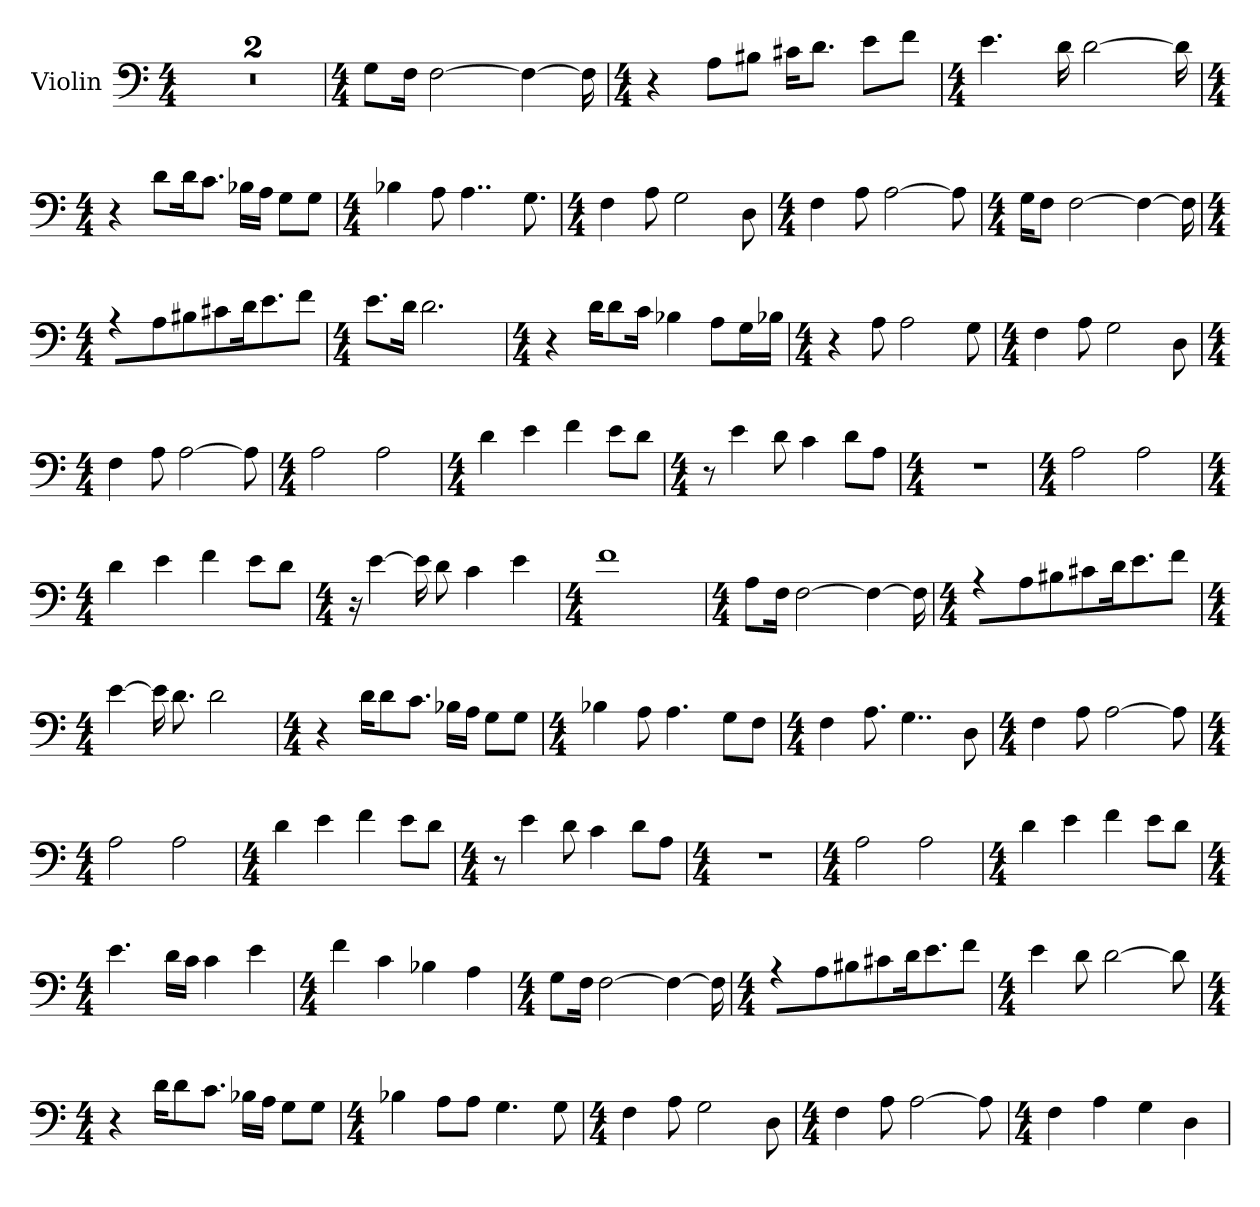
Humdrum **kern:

**kern
*part1
*staff1
*I"Violin
*I'Vln
*M4/4
=
1r
=
*M4/4
1r
=
*M4/4
8GL
16FJk
[2F
4F_
16F]
=
*M4/4
4r
8AL
8B#XJ
16c#XKL
8.dJ
8eL
8fJ
=
*M4/4
4.e
16d
[2d
16d]
=
*M4/4
4r
8dL
16dK
8.cJ
16B-XLL
16AJJ
8GL
8GJ
=
*M4/4
4B-X
8A
4..A
8.G
=
*M4/4
4F
8A
2G
8D
=
*M4/4
4F
8A
[2A
8A]
=
*M4/4
16GKL
8FJ
[2F
4F_
16F]
=
*M4/4
4r
8AL
8B#XJ
8c#XL
16dK
8.eJ
8fJ
=
*M4/4
8.eL
16dJk
2.d
=
*M4/4
4r
16dKL
8d
16cJk
4B-X
8AL
16GL
16B-XJJ
=
*M4/4
4r
8A
2A
8G
=
*M4/4
4F
8A
2G
8D
=
*M4/4
4F
8A
[2A
8A]
=
*M4/4
2A
2A
=
*M4/4
4d
4e
4f
8eL
8dJ
=
*M4/4
8r
4e
8d
4c
8dL
8AJ
=
*M4/4
1r
=
*M4/4
2A
2A
=
*M4/4
4d
4e
4f
8eL
8dJ
=
*M4/4
16r
[4e
16e]
8d
4c
4e
=
*M4/4
1f
=
*M4/4
8AL
16FJk
[2F
4F_
16F]
=
*M4/4
4r
8AL
8B#XJ
8c#XL
16dK
8.eJ
8fJ
=
*M4/4
[4e
16e]
8.d
2d
=
*M4/4
4r
16dKL
8d
8.cJ
16B-XLL
16AJJ
8GL
8GJ
=
*M4/4
4B-X
8A
4.A
8GL
8FJ
=
*M4/4
4F
8.A
4..G
8D
=
*M4/4
4F
8A
[2A
8A]
=
*M4/4
2A
2A
=
*M4/4
4d
4e
4f
8eL
8dJ
=
*M4/4
8r
4e
8d
4c
8dL
8AJ
=
*M4/4
1r
=
*M4/4
2A
2A
=
*M4/4
4d
4e
4f
8eL
8dJ
=
*M4/4
4.e
16dLL
16cJJ
4c
4e
=
*M4/4
4f
4c
4B-X
4A
=
*M4/4
8GL
16FJk
[2F
4F_
16F]
=
*M4/4
4r
8AL
8B#XJ
8c#XL
16dK
8.eJ
8fJ
=
*M4/4
4e
8d
[2d
8d]
=
*M4/4
4r
16dKL
8d
8.cJ
16B-XLL
16AJJ
8GL
8GJ
=
*M4/4
4B-X
8AL
8AJ
4.G
8G
=
*M4/4
4F
8A
2G
8D
=
*M4/4
4F
8A
[2A
8A]
=
*M4/4
4F
4A
4G
4D
=
*-
